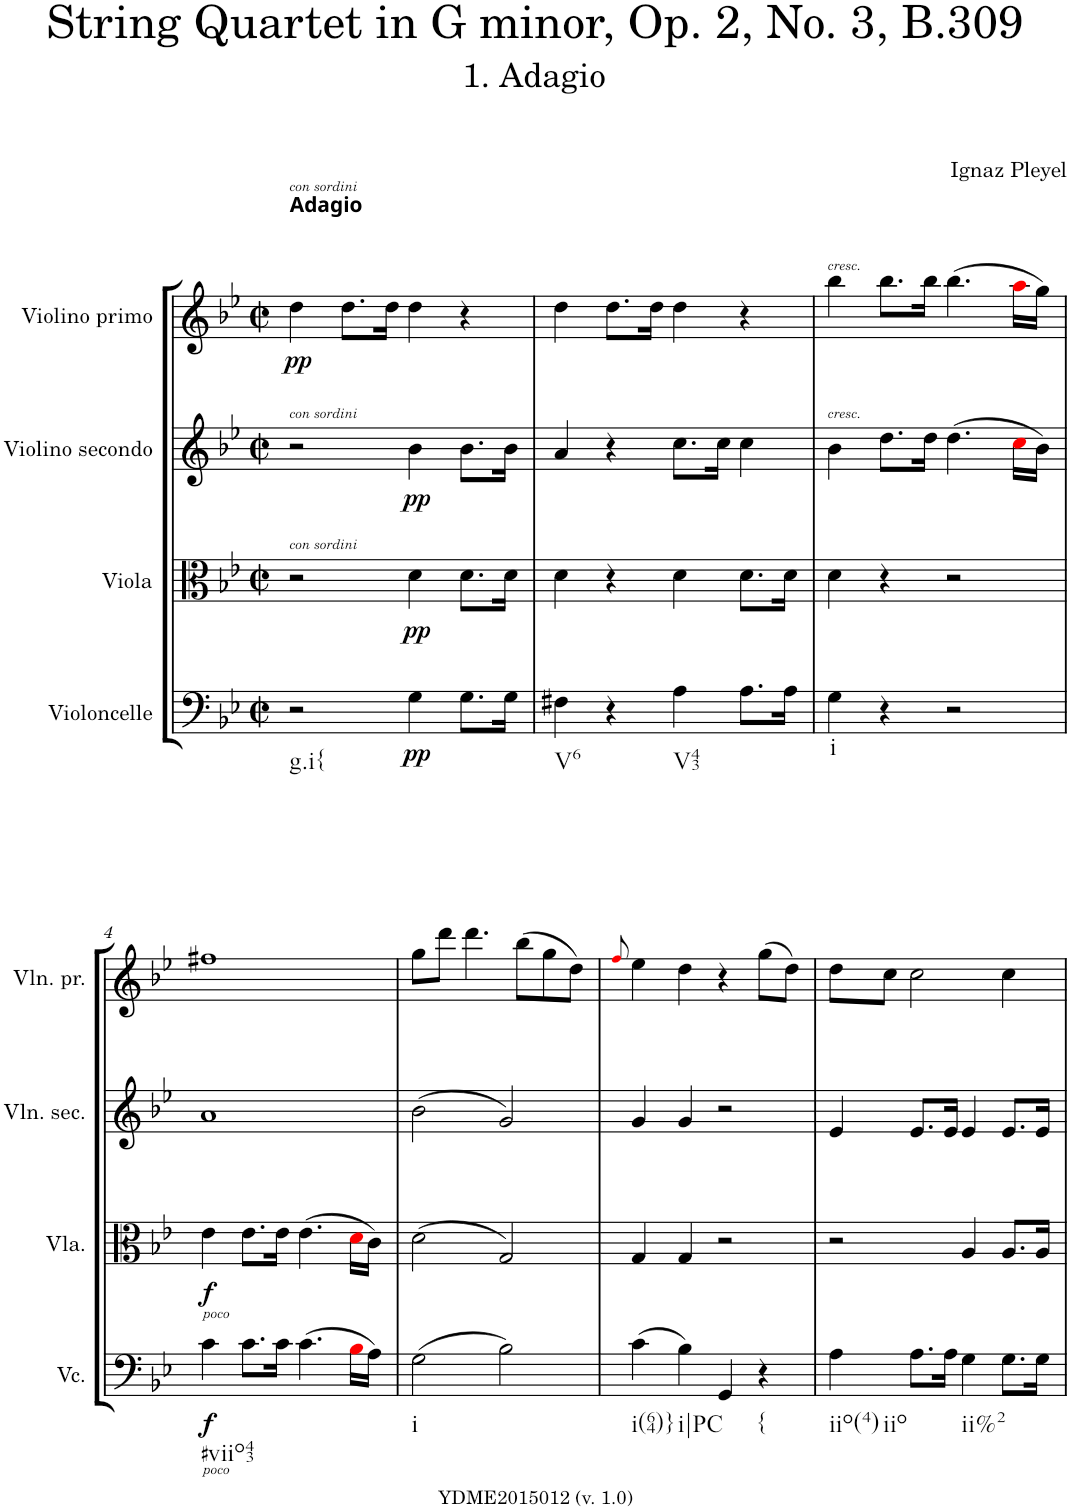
**kern	**dynam	**kern	**dynam	**kern	**dynam	**kern	**dynam
*part4	*part4	*part3	*part3	*part2	*part2	*part1	*part1
*staff4	*staff4	*staff3	*staff3	*staff2	*staff2	*staff1	*staff1
*I"Violoncelle	*	*I"Viola	*	*I"Violino secondo	*	*I"Violino primo	*
*I'Vc.	*	*I'Vla.	*	*I'Vln. sec.	*	*I'Vln. pr.	*
*clefF4	*	*clefC3	*	*clefG2	*	*clefG2	*
*k[b-e-]	*	*k[b-e-]	*	*k[b-e-]	*	*k[b-e-]	*
*B-:	*	*B-:	*	*B-:	*	*B-:	*
*M2/2	*	*M2/2	*	*M2/2	*	*M2/2	*
*met(c|)	*	*met(c|)	*	*met(c|)	*	*met(c|)	*
=1	=1	=1	=1	=1	=1	=1	=1
!	!	!	!	!	!	!LO:TX:a:B:t=Adagio	!
!	!	!	!	!	!	!LO:TX:a:i:t=con sordini	!
!	!	!	!	!LO:TX:a:i:t=con sordini	!	!	!
!	!	!LO:TX:a:i:t=con sordini	!	!	!	!	!
!LO:TX:b:t=g.i{	!	!	!	!	!	!	!
!	!	!	!	!	!	!	!LO:DY:b
2r	.	2r	.	2r	.	4dd\	pp
.	.	.	.	.	.	8.dd\L	.
.	.	.	.	.	.	16dd\Jk	.
!	!LO:DY:b	!	!LO:DY:b	!	!LO:DY:b	!	!
4G\	pp	4d\	pp	4b-\	pp	4dd\	.
8.G\L	.	8.d\L	.	8.b-\L	.	4r	.
16G\Jk	.	16d\Jk	.	16b-\Jk	.	.	.
=2	=2	=2	=2	=2	=2	=2	=2
!LO:TX:b:t=V6	!	!	!	!	!	!	!
4F#X\	.	4d\	.	4a/	.	4dd\	.
4r	.	4r	.	4r	.	8.dd\L	.
.	.	.	.	.	.	16dd\Jk	.
!LO:TX:b:t=V43	!	!	!	!	!	!	!
4A\	.	4d\	.	8.cc\L	.	4dd\	.
.	.	.	.	16cc\Jk	.	.	.
8.A\L	.	8.d\L	.	4cc\	.	4r	.
16A\Jk	.	16d\Jk	.	.	.	.	.
=3	=3	=3	=3	=3	=3	=3	=3
!	!	!	!	!	!	!LO:TX:a:i:t=cresc.	!
!	!	!	!	!LO:TX:a:i:t=cresc.	!	!	!
!LO:TX:b:t=i	!	!	!	!	!	!	!
4G\	.	4d\	.	4b-\	.	4bb-\	.
4r	.	4r	.	8.dd\L	.	8.bb-\L	.
.	.	.	.	16dd\Jk	.	16bb-\Jk	.
2r	.	2r	.	(>4.dd\	.	(>4.bb-\	.
.	.	.	.	16cci\LL	.	16aai\LL	.
.	.	.	.	16b-\JJ)	.	16gg\JJ)	.
!!LO:LB:g=z
=4	=4	=4	=4	=4	=4	=4	=4
!	!	!LO:TX:b:i:t=poco	!	!	!	!	!
!LO:TX:b:i:t=poco	!	!	!	!	!	!	!
!LO:TX:b:t=#viio43	!	!	!	!	!	!	!
!	!LO:DY:b	!	!LO:DY:b	!	!	!	!
4c\	f	4e-\	f	1a	.	1ff#X	.
8.c\L	.	8.e-\L	.	.	.	.	.
16c\Jk	.	16e-\Jk	.	.	.	.	.
(>4.c\	.	(>4.e-\	.	.	.	.	.
16B-i\LL	.	16di\LL	.	.	.	.	.
16A\JJ)	.	16c\JJ)	.	.	.	.	.
=5	=5	=5	=5	=5	=5	=5	=5
!LO:TX:b:t=i	!	!	!	!	!	!	!
(>2G\	.	(>2d\	.	(>2b-\	.	8gg\L	.
.	.	.	.	.	.	8ddd\J	.
.	.	.	.	.	.	4.ddd\	.
2B-\)	.	2G/)	.	2g/)	.	.	.
.	.	.	.	.	.	(>8bb-\L	.
.	.	.	.	.	.	8gg\	.
.	.	.	.	.	.	8dd\J)	.
=6	=6	=6	=6	=6	=6	=6	=6
.	.	.	.	.	.	8qffi/	.
!LO:TX:b:t=i(64)}	!	!	!	!	!	!	!
(>4c\	.	4G/	.	4g/	.	4ee-\	.
!LO:TX:b:t=i|PC	!	!	!	!	!	!	!
4B-\)	.	4G/	.	4g/	.	4dd\	.
4GG/	.	2r	.	2r	.	4r	.
!LO:TX:b:t={	!	!	!	!	!	!	!
4r	.	.	.	.	.	(>8gg\L	.
.	.	.	.	.	.	8dd\J)	.
=7	=7	=7	=7	=7	=7	=7	=7
!LO:TX:b:t=iio(4)	!	!	!	!	!	!	!
!LO:TX:b:t=iio	!	!	!	!	!	!	!
4A\	.	2r	.	4e-/	.	8dd\L	.
.	.	.	.	.	.	8cc\J	.
8.A\L	.	.	.	8.e-/L	.	2cc\	.
16A\Jk	.	.	.	16e-/Jk	.	.	.
!LO:TX:b:t=ii%2	!	!	!	!	!	!	!
4G\	.	4A/	.	4e-/	.	.	.
8.G\L	.	8.A/L	.	8.e-/L	.	4cc\	.
16G\Jk	.	16A/Jk	.	16e-/Jk	.	.	.
=	=	=	=	=	=	=	=
*-	*-	*-	*-	*-	*-	*-	*-
